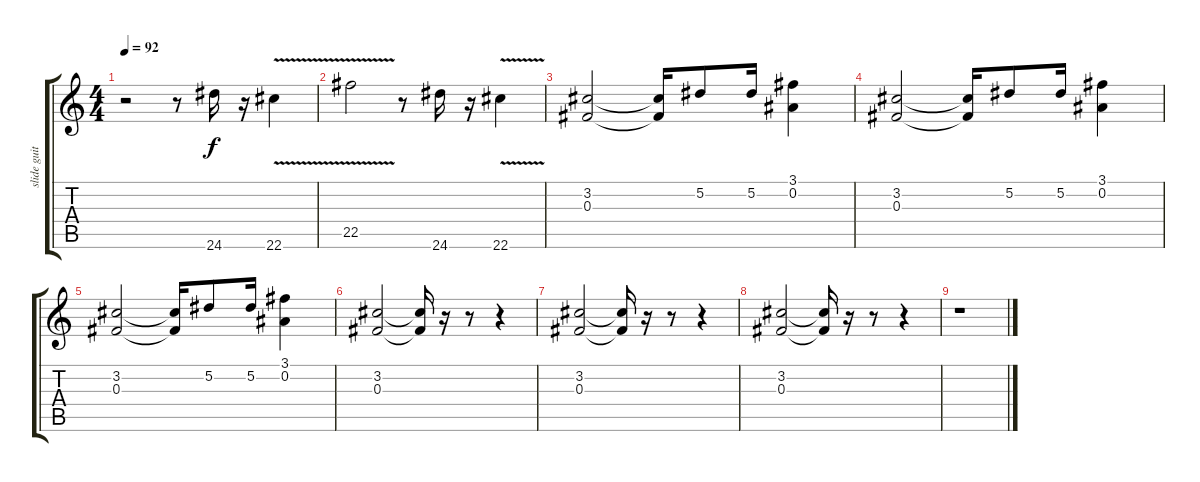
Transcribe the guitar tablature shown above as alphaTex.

\track ("slide guitar" "slide guit") {instrument distortionguitar}
\staff {score tabs}
\tuning (Eb4 Bb3 Gb3 Db3 Ab2 Eb2) {hide}
\ts (4 4)
\tempo 92
\clef g2
\ks c
r.2{dy f} r.8 24.6.16 r.16 22.6{v}.4 |
22.5{v}.2 r.8 24.6.16 r.16 22.6{v}.4 |
(3.2 0.3).2 (3.2{t} 0.3{t}).16 5.2.8 5.2.16 (3.1 0.2).4 |
(3.2 0.3).2 (3.2{t} 0.3{t}).16 5.2.8 5.2.16 (3.1 0.2).4 |
(3.2 0.3).2 (3.2{t} 0.3{t}).16 5.2.8 5.2.16 (3.1 0.2).4 |
(3.2 0.3).2 (3.2{t} 0.3{t}).16 r.16 r.8 r.4 |
(3.2 0.3).2 (3.2{t} 0.3{t}).16 r.16 r.8 r.4 |
(3.2 0.3).2 (3.2{t} 0.3{t}).16 r.16 r.8 r.4 |
r.1
